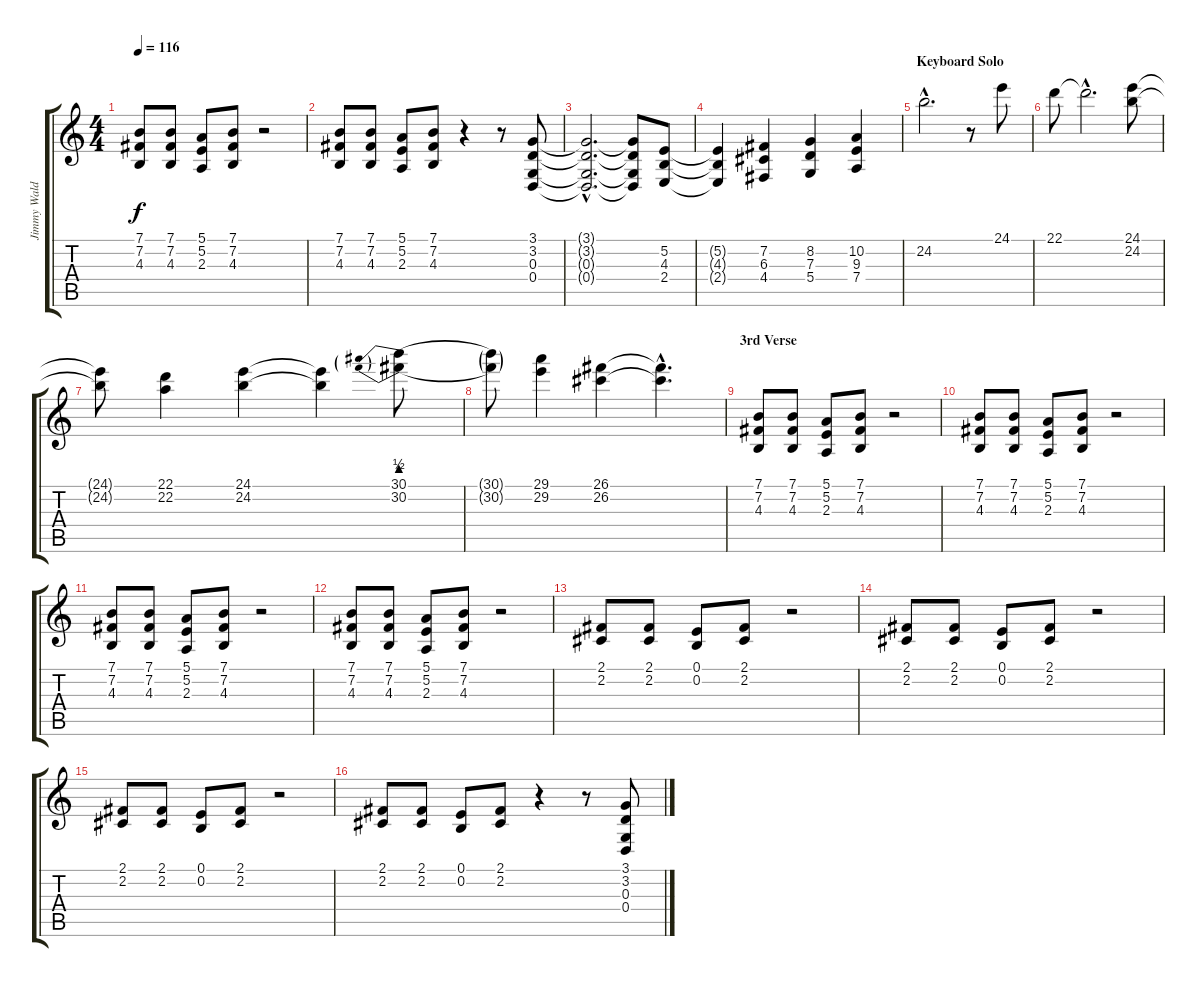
\track ("Jimmy Waldo" "Jimmy Wald") {instrument stringensemble1}
\staff {score tabs}
\tuning (E4 B3 G3 D3 A2 E2) {hide}
\ts (4 4)
\tempo 116
\clef g2
\ks c
(7.1 7.2 4.3).8{dy f} (7.1 7.2 4.3).8 (5.1 5.2 2.3).8 (7.1 7.2 4.3).8 r.2 |
(7.1 7.2 4.3).8 (7.1 7.2 4.3).8 (5.1 5.2 2.3).8 (7.1 7.2 4.3).8 r.4 r.8 (3.1 3.2 0.3 0.4).8 |
(3.1{hac t} 3.2{hac t} 0.3{hac t} 0.4{hac t}).2{d} (3.1{t} 3.2{t} 0.3{t} 0.4{t}).8 (5.2 4.3 2.4).8 |
(5.2{t} 4.3{t} 2.4{t}).4 (7.2 6.3 4.4).4 (8.2 7.3 5.4).4 (10.2 9.3 7.4).4 |
\section ("" "Keyboard Solo")
24.2{hac}.2{d volume 15 instrument drawbarorgan} r.8 24.1.8 |
22.1.8 22.1{hac t}.2{d} (24.1 24.2).8 |
(24.1{t} 24.2{t}).8 (22.1 22.2).4 (24.1 24.2).4 (24.1{t} 24.2{t}).4 (30.1{be (prebend 0 2 60 2)} 30.2{be (prebend 0 2 60 2)}).8 |
(30.1{t} 30.2{t}).8 (29.1 29.2).4 (26.1 26.2).4 (26.1{hac t} 26.2{hac t}).4{d} |
\section ("" "3rd Verse")
(7.1 7.2 4.3).8{volume 11} (7.1 7.2 4.3).8 (5.1 5.2 2.3).8 (7.1 7.2 4.3).8 r.2 |
(7.1 7.2 4.3).8 (7.1 7.2 4.3).8 (5.1 5.2 2.3).8 (7.1 7.2 4.3).8 r.2 |
(7.1 7.2 4.3).8 (7.1 7.2 4.3).8 (5.1 5.2 2.3).8 (7.1 7.2 4.3).8 r.2 |
(7.1 7.2 4.3).8 (7.1 7.2 4.3).8 (5.1 5.2 2.3).8 (7.1 7.2 4.3).8 r.2 |
(2.1 2.2).8 (2.1 2.2).8 (0.1 0.2).8 (2.1 2.2).8 r.2 |
(2.1 2.2).8 (2.1 2.2).8 (0.1 0.2).8 (2.1 2.2).8 r.2 |
(2.1 2.2).8 (2.1 2.2).8 (0.1 0.2).8 (2.1 2.2).8 r.2 |
(2.1 2.2).8 (2.1 2.2).8 (0.1 0.2).8 (2.1 2.2).8 r.4 r.8 (3.1 3.2 0.3 0.4).8
